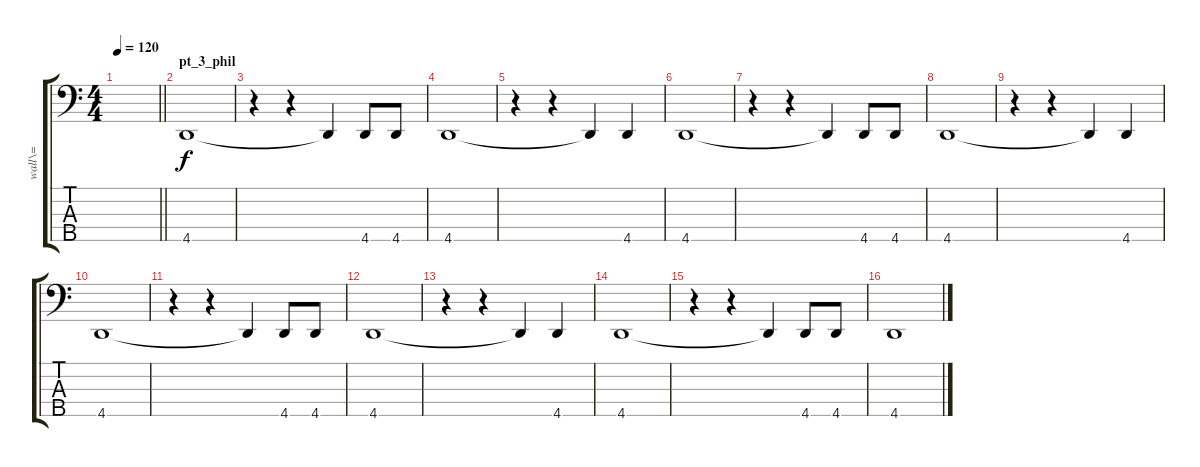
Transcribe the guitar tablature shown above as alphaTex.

\track ("wall\\=" "wall\\=") {instrument slapbass1}
\staff {score tabs}
\tuning (Gb2 Db2 Ab1 Eb1 Bb0) {hide}
\ts (4 4)
\tempo 120
\clef f4
\barLineRight lightlight
\ks c
|
\section ("" "pt_3_phil")
4.5.1 |
r.4 r.4 4.5{t}.4 4.5.8 4.5.8 |
4.5.1 |
r.4 r.4 4.5{t}.4 4.5.4 |
4.5.1 |
r.4 r.4 4.5{t}.4 4.5.8 4.5.8 |
4.5.1 |
r.4 r.4 4.5{t}.4 4.5.4 |
4.5.1 |
r.4 r.4 4.5{t}.4 4.5.8 4.5.8 |
4.5.1 |
r.4 r.4 4.5{t}.4 4.5.4 |
4.5.1 |
r.4 r.4 4.5{t}.4 4.5.8 4.5.8 |
4.5.1
